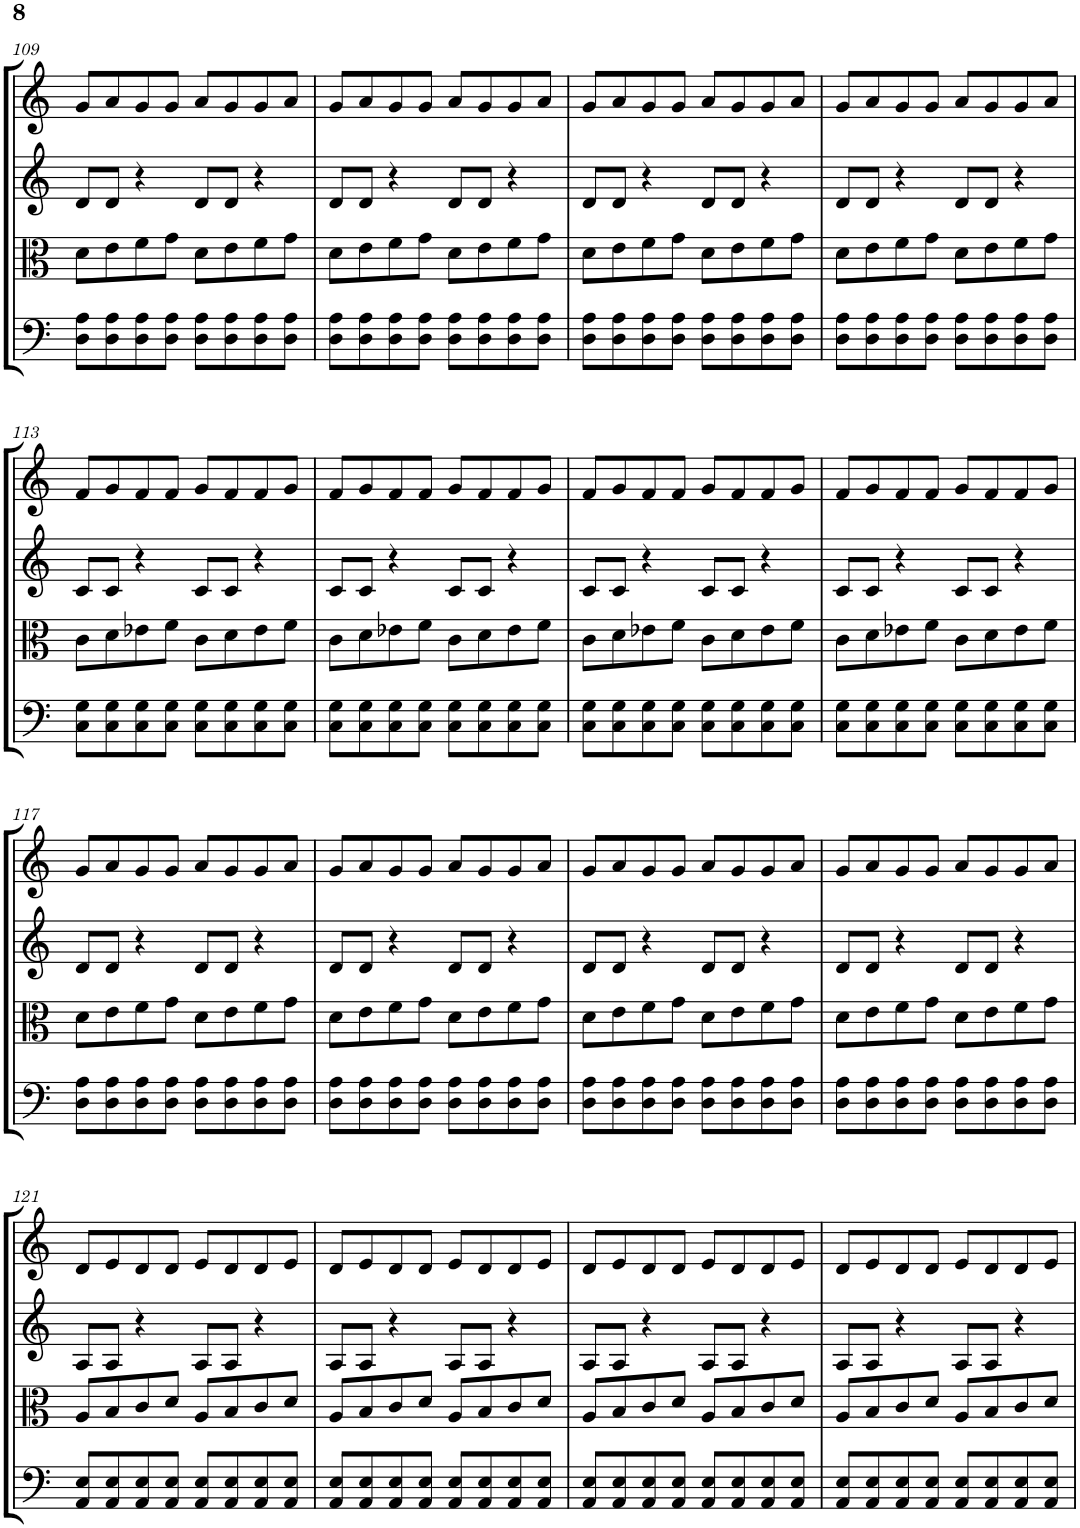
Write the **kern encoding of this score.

**kern	**kern	**kern	**kern
*part4	*part3	*part2	*part1
*staff4	*staff3	*staff2	*staff1
*I"Violoncello	*I"Viola	*I"Violin II	*I"Violin I
*I'Vc	*I'Vla	*I'Vln	*I'Vln
!!LO:PB:g=z
*clefF4	*clefC3	*clefG2	*clefG2
*k[]	*k[]	*k[]	*k[]
*M4/4	*M4/4	*M4/4	*M4/4
=109	=109	=109	=109
8D\ 8A\L	8d\L	8d/L	8g/L
8D\ 8A\	8e\	8d/J	8a/
8D\ 8A\	8f\	4r	8g/
8D\ 8A\J	8g\J	.	8g/J
8D\ 8A\L	8d\L	8d/L	8a/L
8D\ 8A\	8e\	8d/J	8g/
8D\ 8A\	8f\	4r	8g/
8D\ 8A\J	8g\J	.	8a/J
=110	=110	=110	=110
8D\ 8A\L	8d\L	8d/L	8g/L
8D\ 8A\	8e\	8d/J	8a/
8D\ 8A\	8f\	4r	8g/
8D\ 8A\J	8g\J	.	8g/J
8D\ 8A\L	8d\L	8d/L	8a/L
8D\ 8A\	8e\	8d/J	8g/
8D\ 8A\	8f\	4r	8g/
8D\ 8A\J	8g\J	.	8a/J
=111	=111	=111	=111
8D\ 8A\L	8d\L	8d/L	8g/L
8D\ 8A\	8e\	8d/J	8a/
8D\ 8A\	8f\	4r	8g/
8D\ 8A\J	8g\J	.	8g/J
8D\ 8A\L	8d\L	8d/L	8a/L
8D\ 8A\	8e\	8d/J	8g/
8D\ 8A\	8f\	4r	8g/
8D\ 8A\J	8g\J	.	8a/J
=112	=112	=112	=112
8D\ 8A\L	8d\L	8d/L	8g/L
8D\ 8A\	8e\	8d/J	8a/
8D\ 8A\	8f\	4r	8g/
8D\ 8A\J	8g\J	.	8g/J
8D\ 8A\L	8d\L	8d/L	8a/L
8D\ 8A\	8e\	8d/J	8g/
8D\ 8A\	8f\	4r	8g/
8D\ 8A\J	8g\J	.	8a/J
!!LO:LB:g=z
=113	=113	=113	=113
8C\ 8G\L	8c\L	8c/L	8f/L
8C\ 8G\	8d\	8c/J	8g/
8C\ 8G\	8e-X\	4r	8f/
8C\ 8G\J	8f\J	.	8f/J
8C\ 8G\L	8c\L	8c/L	8g/L
8C\ 8G\	8d\	8c/J	8f/
8C\ 8G\	8e-\	4r	8f/
8C\ 8G\J	8f\J	.	8g/J
=114	=114	=114	=114
8C\ 8G\L	8c\L	8c/L	8f/L
8C\ 8G\	8d\	8c/J	8g/
8C\ 8G\	8e-X\	4r	8f/
8C\ 8G\J	8f\J	.	8f/J
8C\ 8G\L	8c\L	8c/L	8g/L
8C\ 8G\	8d\	8c/J	8f/
8C\ 8G\	8e-\	4r	8f/
8C\ 8G\J	8f\J	.	8g/J
=115	=115	=115	=115
8C\ 8G\L	8c\L	8c/L	8f/L
8C\ 8G\	8d\	8c/J	8g/
8C\ 8G\	8e-X\	4r	8f/
8C\ 8G\J	8f\J	.	8f/J
8C\ 8G\L	8c\L	8c/L	8g/L
8C\ 8G\	8d\	8c/J	8f/
8C\ 8G\	8e-\	4r	8f/
8C\ 8G\J	8f\J	.	8g/J
=116	=116	=116	=116
8C\ 8G\L	8c\L	8c/L	8f/L
8C\ 8G\	8d\	8c/J	8g/
8C\ 8G\	8e-X\	4r	8f/
8C\ 8G\J	8f\J	.	8f/J
8C\ 8G\L	8c\L	8c/L	8g/L
8C\ 8G\	8d\	8c/J	8f/
8C\ 8G\	8e-\	4r	8f/
8C\ 8G\J	8f\J	.	8g/J
!!LO:LB:g=z
=117	=117	=117	=117
8D\ 8A\L	8d\L	8d/L	8g/L
8D\ 8A\	8e\	8d/J	8a/
8D\ 8A\	8f\	4r	8g/
8D\ 8A\J	8g\J	.	8g/J
8D\ 8A\L	8d\L	8d/L	8a/L
8D\ 8A\	8e\	8d/J	8g/
8D\ 8A\	8f\	4r	8g/
8D\ 8A\J	8g\J	.	8a/J
=118	=118	=118	=118
8D\ 8A\L	8d\L	8d/L	8g/L
8D\ 8A\	8e\	8d/J	8a/
8D\ 8A\	8f\	4r	8g/
8D\ 8A\J	8g\J	.	8g/J
8D\ 8A\L	8d\L	8d/L	8a/L
8D\ 8A\	8e\	8d/J	8g/
8D\ 8A\	8f\	4r	8g/
8D\ 8A\J	8g\J	.	8a/J
=119	=119	=119	=119
8D\ 8A\L	8d\L	8d/L	8g/L
8D\ 8A\	8e\	8d/J	8a/
8D\ 8A\	8f\	4r	8g/
8D\ 8A\J	8g\J	.	8g/J
8D\ 8A\L	8d\L	8d/L	8a/L
8D\ 8A\	8e\	8d/J	8g/
8D\ 8A\	8f\	4r	8g/
8D\ 8A\J	8g\J	.	8a/J
=120	=120	=120	=120
8D\ 8A\L	8d\L	8d/L	8g/L
8D\ 8A\	8e\	8d/J	8a/
8D\ 8A\	8f\	4r	8g/
8D\ 8A\J	8g\J	.	8g/J
8D\ 8A\L	8d\L	8d/L	8a/L
8D\ 8A\	8e\	8d/J	8g/
8D\ 8A\	8f\	4r	8g/
8D\ 8A\J	8g\J	.	8a/J
!!LO:LB:g=z
=121	=121	=121	=121
8AA/ 8E/L	8A/L	8A/L	8d/L
8AA/ 8E/	8B/	8A/J	8e/
8AA/ 8E/	8c/	4r	8d/
8AA/ 8E/J	8d/J	.	8d/J
8AA/ 8E/L	8A/L	8A/L	8e/L
8AA/ 8E/	8B/	8A/J	8d/
8AA/ 8E/	8c/	4r	8d/
8AA/ 8E/J	8d/J	.	8e/J
=122	=122	=122	=122
8AA/ 8E/L	8A/L	8A/L	8d/L
8AA/ 8E/	8B/	8A/J	8e/
8AA/ 8E/	8c/	4r	8d/
8AA/ 8E/J	8d/J	.	8d/J
8AA/ 8E/L	8A/L	8A/L	8e/L
8AA/ 8E/	8B/	8A/J	8d/
8AA/ 8E/	8c/	4r	8d/
8AA/ 8E/J	8d/J	.	8e/J
=123	=123	=123	=123
8AA/ 8E/L	8A/L	8A/L	8d/L
8AA/ 8E/	8B/	8A/J	8e/
8AA/ 8E/	8c/	4r	8d/
8AA/ 8E/J	8d/J	.	8d/J
8AA/ 8E/L	8A/L	8A/L	8e/L
8AA/ 8E/	8B/	8A/J	8d/
8AA/ 8E/	8c/	4r	8d/
8AA/ 8E/J	8d/J	.	8e/J
=124	=124	=124	=124
8AA/ 8E/L	8A/L	8A/L	8d/L
8AA/ 8E/	8B/	8A/J	8e/
8AA/ 8E/	8c/	4r	8d/
8AA/ 8E/J	8d/J	.	8d/J
8AA/ 8E/L	8A/L	8A/L	8e/L
8AA/ 8E/	8B/	8A/J	8d/
8AA/ 8E/	8c/	4r	8d/
8AA/ 8E/J	8d/J	.	8e/J
=	=	=	=
*-	*-	*-	*-
